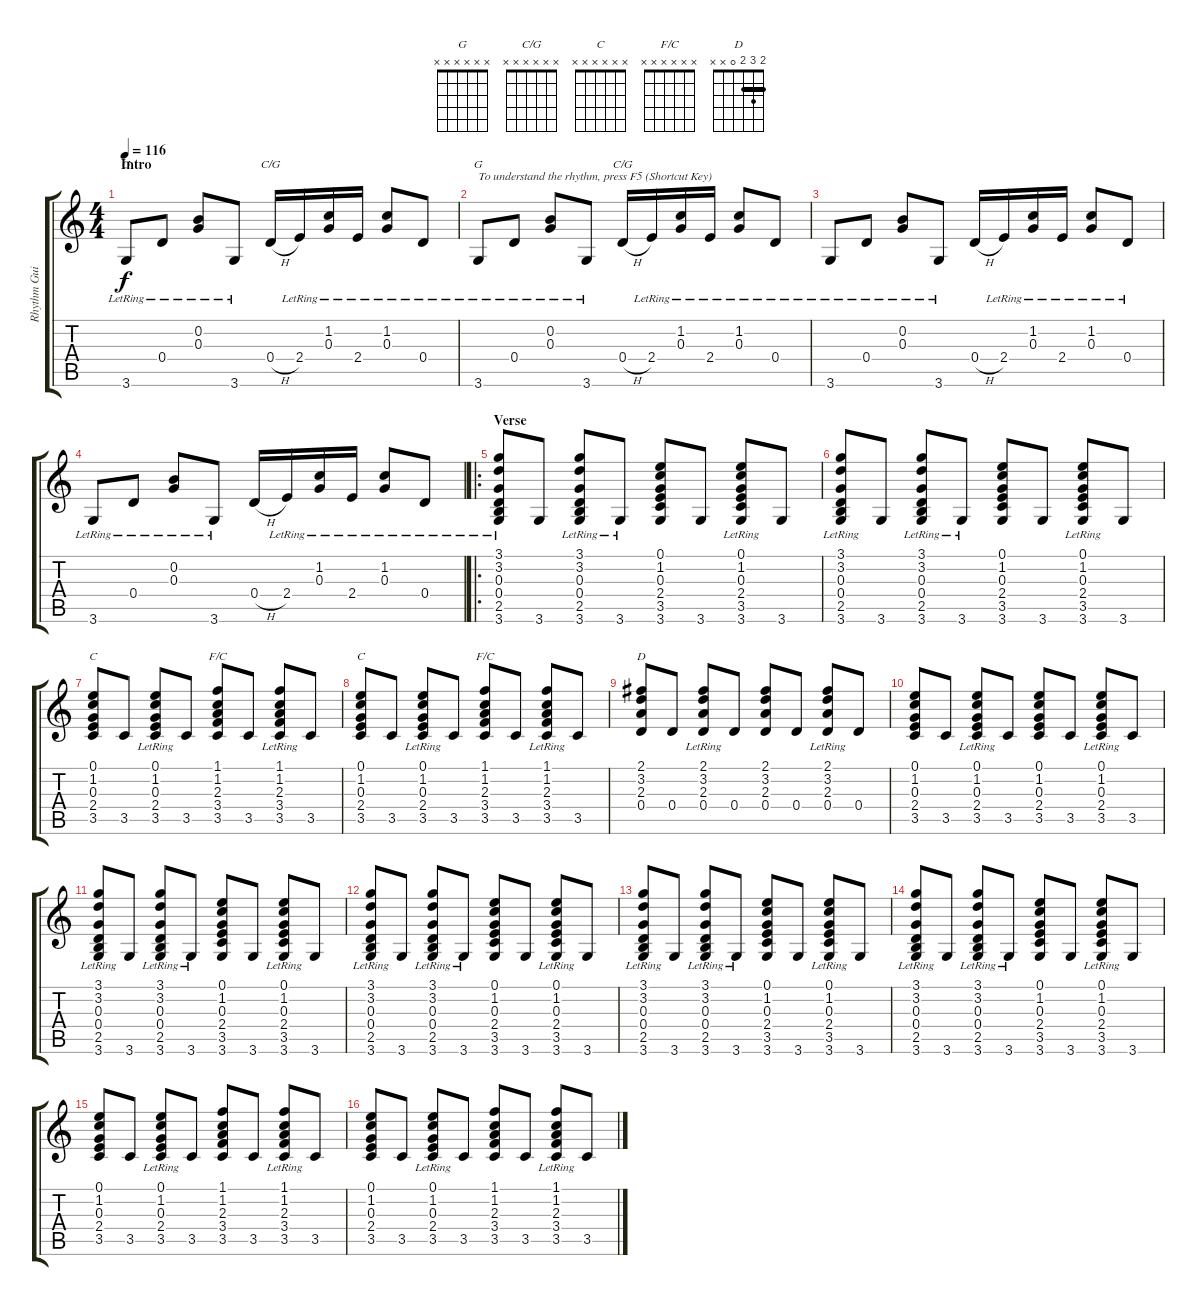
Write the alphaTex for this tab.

\track ("Rhythm Guitar" "Rhythm Gui") {instrument acousticguitarsteel}
\staff {score tabs}
\tuning (E4 B3 G3 D3 A2 E2) {hide}
\chord ("G" 3 3 0 0 2 3) {barre 3}
\chord ("C/G" 0 1 0 2 3 3)
\chord ("G" x x x x x x)
\chord ("C/G" x x x x x x)
\chord ("C" 0 1 0 2 3 x)
\chord ("F/C" 1 1 2 3 3 x) {barre 1}
\chord ("C" x x x x x x)
\chord ("F/C" x x x x x x)
\chord ("D" 2 3 2 0 x x) {barre 2}
\ts (4 4)
\section ("" "Intro")
\tempo 116
\clef g2
\ks c
3.6{lr}.8{ch "G" dy f volume 8 instrument acousticguitarsteel} 0.4{lr}.8 (0.2{lr} 0.3{lr}).8 3.6{lr}.8 0.4{h}.16{ch "C/G"} 2.4{lr}.16 (1.2{lr} 0.3{lr}).16 2.4{lr}.16 (1.2{lr} 0.3{lr}).8 0.4{lr}.8 |
3.6{lr}.8{ch "G" txt "To understand the rhythm, press F5 (Shortcut Key)" volume 10} 0.4{lr}.8 (0.2{lr} 0.3{lr}).8 3.6{lr}.8 0.4{h}.16{ch "C/G"} 2.4{lr}.16 (1.2{lr} 0.3{lr}).16 2.4{lr}.16 (1.2{lr} 0.3{lr}).8 0.4{lr}.8 |
3.6{lr}.8{volume 12} 0.4{lr}.8 (0.2{lr} 0.3{lr}).8 3.6{lr}.8 0.4{h}.16 2.4{lr}.16 (1.2{lr} 0.3{lr}).16 2.4{lr}.16 (1.2{lr} 0.3{lr}).8 0.4{lr}.8 |
3.6{lr}.8{volume 14} 0.4{lr}.8 (0.2{lr} 0.3{lr}).8 3.6{lr}.8 0.4{h}.16 2.4{lr}.16 (1.2{lr} 0.3{lr}).16 2.4{lr}.16 (1.2{lr} 0.3{lr}).8 0.4{lr}.8 |
\ro
\section ("" "Verse")
(3.1 3.2 0.3 0.4 2.5 3.6{lr}).8{volume 10} 3.6.8 (3.1 3.2{lr} 0.3{lr} 0.4 2.5 3.6).8 3.6{lr}.8 (0.1 1.2 0.3 2.4 3.5 3.6).8 3.6.8 (0.1 1.2{lr} 0.3{lr} 2.4 3.5 3.6).8 3.6.8 |
(3.1 3.2 0.3 0.4 2.5 3.6{lr}).8 3.6.8 (3.1 3.2{lr} 0.3{lr} 0.4 2.5 3.6).8 3.6{lr}.8 (0.1 1.2 0.3 2.4 3.5 3.6).8 3.6.8 (0.1 1.2{lr} 0.3{lr} 2.4 3.5 3.6).8 3.6.8 |
(0.1 1.2 0.3 2.4 3.5).8{ch "C"} 3.5.8 (0.1 1.2{lr} 0.3{lr} 2.4 3.5).8 3.5.8 (1.1 1.2 2.3 3.4 3.5).8{ch "F/C"} 3.5.8 (1.1 1.2{lr} 2.3{lr} 3.4 3.5).8 3.5.8 |
(0.1 1.2 0.3 2.4 3.5).8{ch "C"} 3.5.8 (0.1 1.2{lr} 0.3{lr} 2.4 3.5).8 3.5.8 (1.1 1.2 2.3 3.4 3.5).8{ch "F/C"} 3.5.8 (1.1 1.2{lr} 2.3{lr} 3.4 3.5).8 3.5.8 |
(2.1 3.2 2.3 0.4).8{ch "D"} 0.4.8 (2.1 3.2{lr} 2.3{lr} 0.4).8 0.4.8 (2.1 3.2 2.3 0.4).8 0.4.8 (2.1 3.2{lr} 2.3{lr} 0.4).8 0.4.8 |
(0.1 1.2 0.3 2.4 3.5).8 3.5.8 (0.1 1.2{lr} 0.3{lr} 2.4 3.5).8 3.5.8 (0.1 1.2 0.3 2.4 3.5).8 3.5.8 (0.1 1.2{lr} 0.3{lr} 2.4 3.5).8 3.5.8 |
(3.1 3.2 0.3 0.4 2.5 3.6{lr}).8 3.6.8 (3.1 3.2{lr} 0.3{lr} 0.4 2.5 3.6).8 3.6{lr}.8 (0.1 1.2 0.3 2.4 3.5 3.6).8 3.6.8 (0.1 1.2{lr} 0.3{lr} 2.4 3.5 3.6).8 3.6.8 |
(3.1 3.2 0.3 0.4 2.5 3.6{lr}).8 3.6.8 (3.1 3.2{lr} 0.3{lr} 0.4 2.5 3.6).8 3.6{lr}.8 (0.1 1.2 0.3 2.4 3.5 3.6).8 3.6.8 (0.1 1.2{lr} 0.3{lr} 2.4 3.5 3.6).8 3.6.8 |
(3.1 3.2 0.3 0.4 2.5 3.6{lr}).8 3.6.8 (3.1 3.2{lr} 0.3{lr} 0.4 2.5 3.6).8 3.6{lr}.8 (0.1 1.2 0.3 2.4 3.5 3.6).8 3.6.8 (0.1 1.2{lr} 0.3{lr} 2.4 3.5 3.6).8 3.6.8 |
(3.1 3.2 0.3 0.4 2.5 3.6{lr}).8 3.6.8 (3.1 3.2{lr} 0.3{lr} 0.4 2.5 3.6).8 3.6{lr}.8 (0.1 1.2 0.3 2.4 3.5 3.6).8 3.6.8 (0.1 1.2{lr} 0.3{lr} 2.4 3.5 3.6).8 3.6.8 |
(0.1 1.2 0.3 2.4 3.5).8 3.5.8 (0.1 1.2{lr} 0.3{lr} 2.4 3.5).8 3.5.8 (1.1 1.2 2.3 3.4 3.5).8 3.5.8 (1.1 1.2{lr} 2.3{lr} 3.4 3.5).8 3.5.8 |
(0.1 1.2 0.3 2.4 3.5).8 3.5.8 (0.1 1.2{lr} 0.3{lr} 2.4 3.5).8 3.5.8 (1.1 1.2 2.3 3.4 3.5).8 3.5.8 (1.1 1.2{lr} 2.3{lr} 3.4 3.5).8 3.5.8
